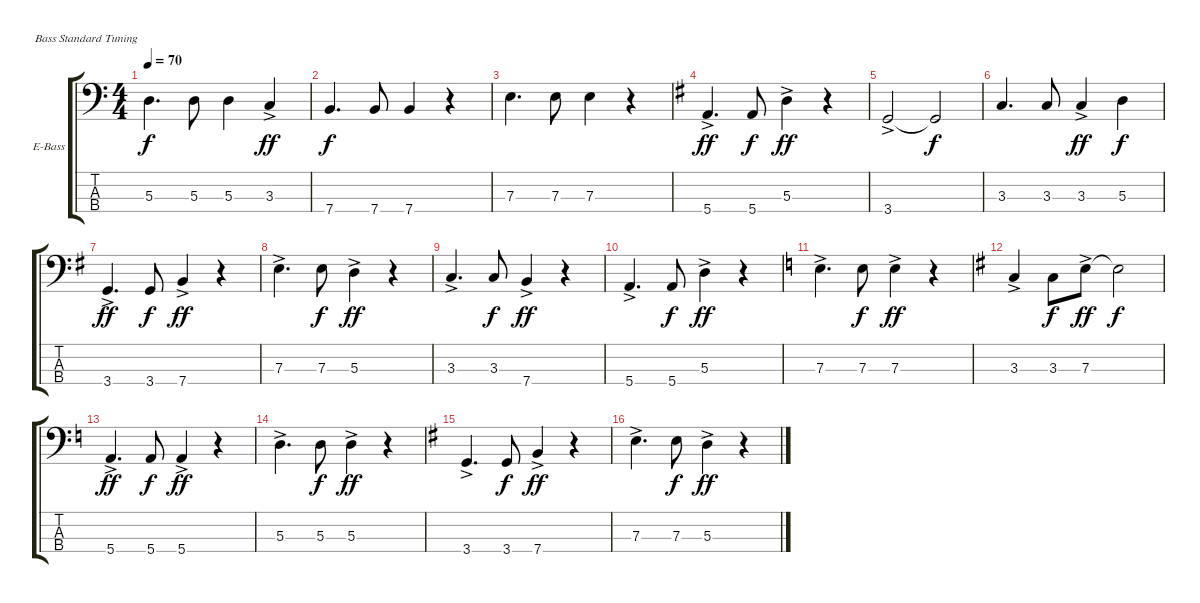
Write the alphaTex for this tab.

\bracketExtendMode groupsimilarinstruments
\firstSystemTrackNameOrientation horizontal
\otherSystemsTrackNameOrientation horizontal
\track ("±´Ë¾" "E-Bass") {instrument electricbassfinger}
\staff {score tabs}
\tuning (G2 D2 A1 E1)
\ts (4 4)
\tempo 70
\clef f4
\ks c
5.3.4{d dy f} 5.3.8 5.3.4 3.3{ac}.4{dy ff} |
7.4.4{d dy f} 7.4.8 7.4.4 r.4 |
7.3.4{d} 7.3.8 7.3.4 r.4 |
\ks g
5.4{ac}.4{d dy ff} 5.4.8{dy f} 5.3{ac}.4{dy ff} r.4 |
3.4{ac}.2 3.4{t}.2{dy f} |
3.3.4{d} 3.3.8 3.3{ac}.4{dy ff} 5.3.4{dy f} |
3.4{ac}.4{d dy ff} 3.4.8{dy f} 7.4{ac}.4{dy ff} r.4 |
7.3{ac}.4{d} 7.3.8{dy f} 5.3{ac}.4{dy ff} r.4 |
3.3{ac}.4{d} 3.3.8{dy f} 7.4{ac}.4{dy ff} r.4 |
5.4{ac}.4{d} 5.4.8{dy f} 5.3{ac}.4{dy ff} r.4 |
\ks c
7.3{ac}.4{d} 7.3.8{dy f} 7.3{ac}.4{dy ff} r.4 |
\ks g
3.3{ac}.4 3.3.8{dy f} 7.3{ac}.8{dy ff} 7.3{t}.2{dy f} |
\ks c
5.4{ac}.4{d dy ff} 5.4.8{dy f} 5.4{ac}.4{dy ff} r.4 |
5.3{ac}.4{d} 5.3.8{dy f} 5.3{ac}.4{dy ff} r.4 |
\ks g
3.4{ac}.4{d} 3.4.8{dy f} 7.4{ac}.4{dy ff} r.4 |
7.3{ac}.4{d} 7.3.8{dy f} 5.3{ac}.4{dy ff} r.4
